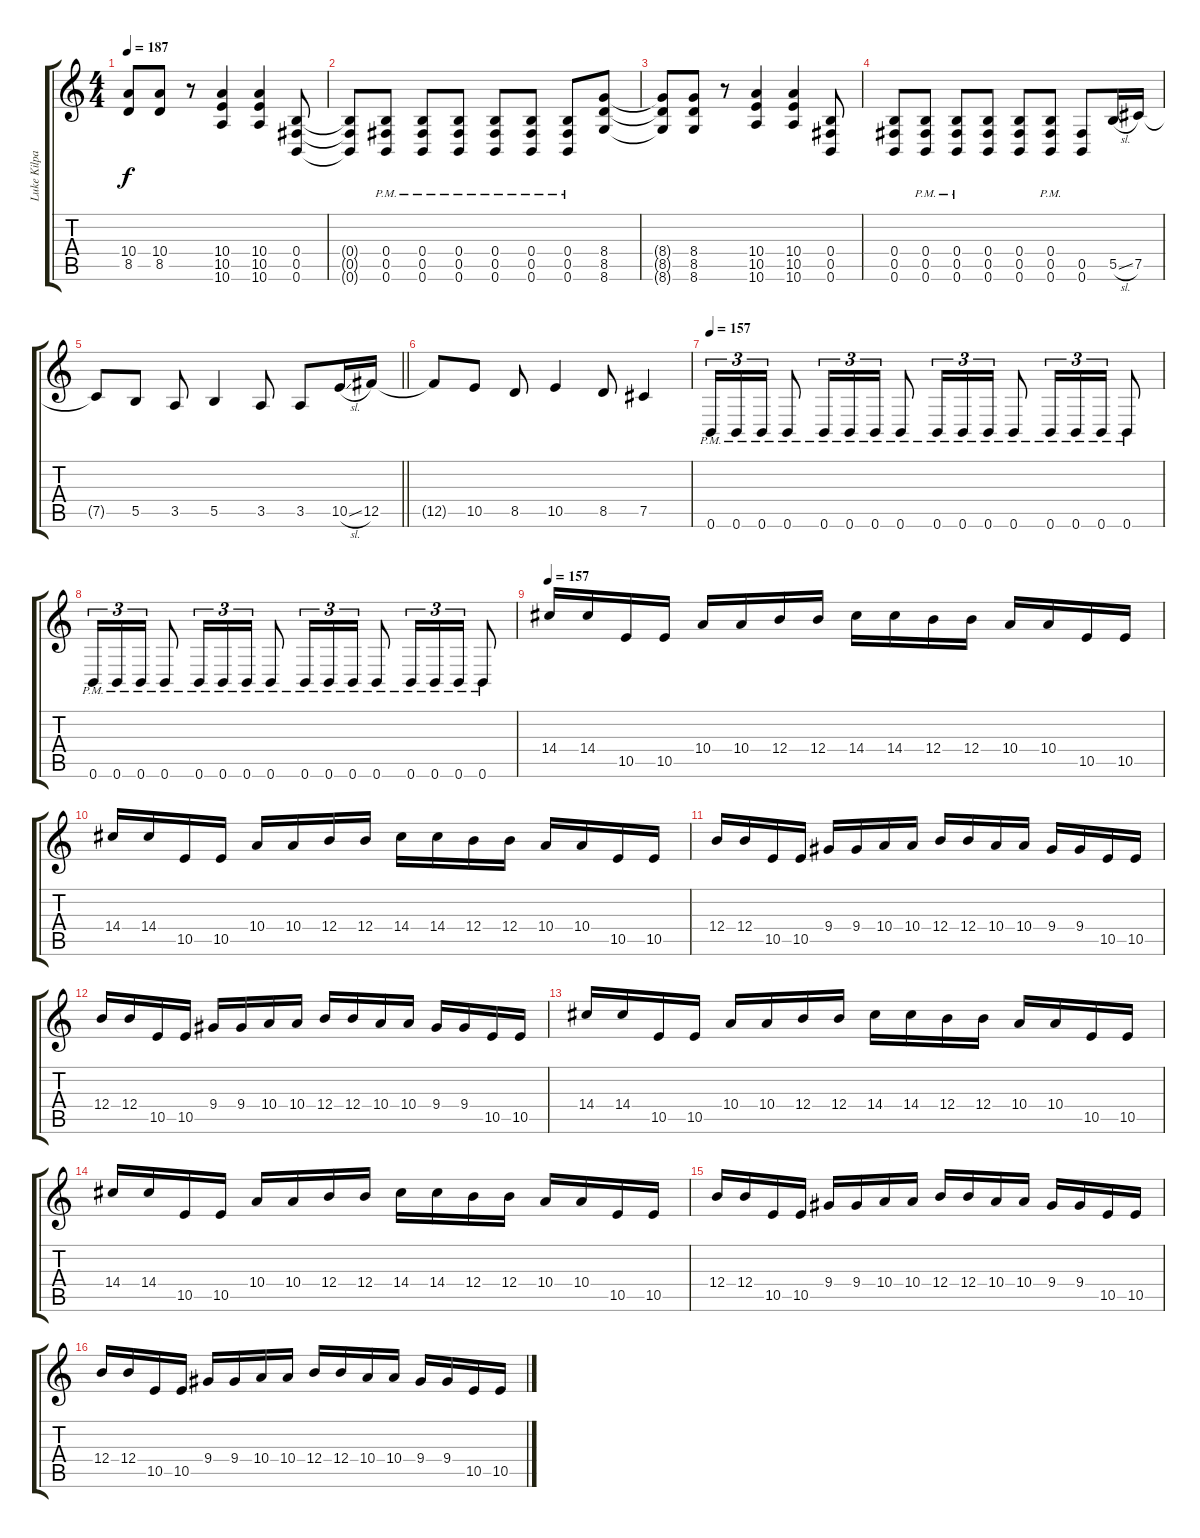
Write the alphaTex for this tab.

\track ("Luke Kilpatrick" "Luke Kilpa") {instrument distortionguitar}
\staff {score tabs}
\tuning (Db4 Ab3 E3 B2 Gb2 B1) {hide}
\ts (4 4)
\tempo 187
\clef g2
\ks c
(10.4{t} 8.5{t}).8{dy f} (10.4 8.5).8 r.8 (10.4 10.5 10.6).4 (10.4 10.5 10.6).4 (0.4 0.5 0.6).8 |
(0.4{t} 0.5{t} 0.6{t}).8 (0.4{pm} 0.5{pm} 0.6{pm}).8 (0.4{pm} 0.5{pm} 0.6{pm}).8 (0.4{pm} 0.5{pm} 0.6{pm}).8 (0.4{pm} 0.5{pm} 0.6{pm}).8 (0.4{pm} 0.5{pm} 0.6{pm}).8 (0.4{pm} 0.5{pm} 0.6{pm}).8 (8.4 8.5 8.6).8 |
(8.4{t} 8.5{t} 8.6{t}).8 (8.4 8.5 8.6).8 r.8 (10.4 10.5 10.6).4 (10.4 10.5 10.6).4 (0.4 0.5 0.6).8 |
(0.4 0.5 0.6).8 (0.4 0.5 0.6{pm}).8 (0.4 0.5 0.6{pm}).8 (0.4 0.5 0.6).8 (0.4 0.5 0.6).8 (0.4 0.5 0.6{pm}).8 (0.5 0.6).8 5.5{sl}.16 7.5.16 |
\barLineRight lightlight
7.5{t}.8 5.5.8 3.5.8 5.5.4 3.5.8 3.5.8 10.5{sl}.16 12.5.16 |
12.5{t}.8 10.5.8 8.5.8 10.5.4 8.5.8 7.5.4 |
\tempo 157
0.6{pm}.16{tu (3 2) balance 8} 0.6{pm}.16{tu (3 2)} 0.6{pm}.16{tu (3 2)} 0.6{pm}.8 0.6{pm}.16{tu (3 2)} 0.6{pm}.16{tu (3 2)} 0.6{pm}.16{tu (3 2)} 0.6{pm}.8 0.6{pm}.16{tu (3 2)} 0.6{pm}.16{tu (3 2)} 0.6{pm}.16{tu (3 2)} 0.6{pm}.8 0.6{pm}.16{tu (3 2)} 0.6{pm}.16{tu (3 2)} 0.6{pm}.16{tu (3 2)} 0.6{pm}.8 |
0.6{pm}.16{tu (3 2)} 0.6{pm}.16{tu (3 2)} 0.6{pm}.16{tu (3 2)} 0.6{pm}.8 0.6{pm}.16{tu (3 2)} 0.6{pm}.16{tu (3 2)} 0.6{pm}.16{tu (3 2)} 0.6{pm}.8 0.6{pm}.16{tu (3 2)} 0.6{pm}.16{tu (3 2)} 0.6{pm}.16{tu (3 2)} 0.6{pm}.8 0.6{pm}.16{tu (3 2)} 0.6{pm}.16{tu (3 2)} 0.6{pm}.16{tu (3 2)} 0.6{pm}.8 |
\tempo 157
14.4.16 14.4.16 10.5.16 10.5.16 10.4.16 10.4.16 12.4.16 12.4.16 14.4.16 14.4.16 12.4.16 12.4.16 10.4.16 10.4.16 10.5.16 10.5.16 |
14.4.16 14.4.16 10.5.16 10.5.16 10.4.16 10.4.16 12.4.16 12.4.16 14.4.16 14.4.16 12.4.16 12.4.16 10.4.16 10.4.16 10.5.16 10.5.16 |
12.4.16 12.4.16 10.5.16 10.5.16 9.4.16 9.4.16 10.4.16 10.4.16 12.4.16 12.4.16 10.4.16 10.4.16 9.4.16 9.4.16 10.5.16 10.5.16 |
12.4.16 12.4.16 10.5.16 10.5.16 9.4.16 9.4.16 10.4.16 10.4.16 12.4.16 12.4.16 10.4.16 10.4.16 9.4.16 9.4.16 10.5.16 10.5.16 |
14.4.16 14.4.16 10.5.16 10.5.16 10.4.16 10.4.16 12.4.16 12.4.16 14.4.16 14.4.16 12.4.16 12.4.16 10.4.16 10.4.16 10.5.16 10.5.16 |
14.4.16 14.4.16 10.5.16 10.5.16 10.4.16 10.4.16 12.4.16 12.4.16 14.4.16 14.4.16 12.4.16 12.4.16 10.4.16 10.4.16 10.5.16 10.5.16 |
12.4.16 12.4.16 10.5.16 10.5.16 9.4.16 9.4.16 10.4.16 10.4.16 12.4.16 12.4.16 10.4.16 10.4.16 9.4.16 9.4.16 10.5.16 10.5.16 |
12.4.16 12.4.16 10.5.16 10.5.16 9.4.16 9.4.16 10.4.16 10.4.16 12.4.16 12.4.16 10.4.16 10.4.16 9.4.16 9.4.16 10.5.16 10.5.16
